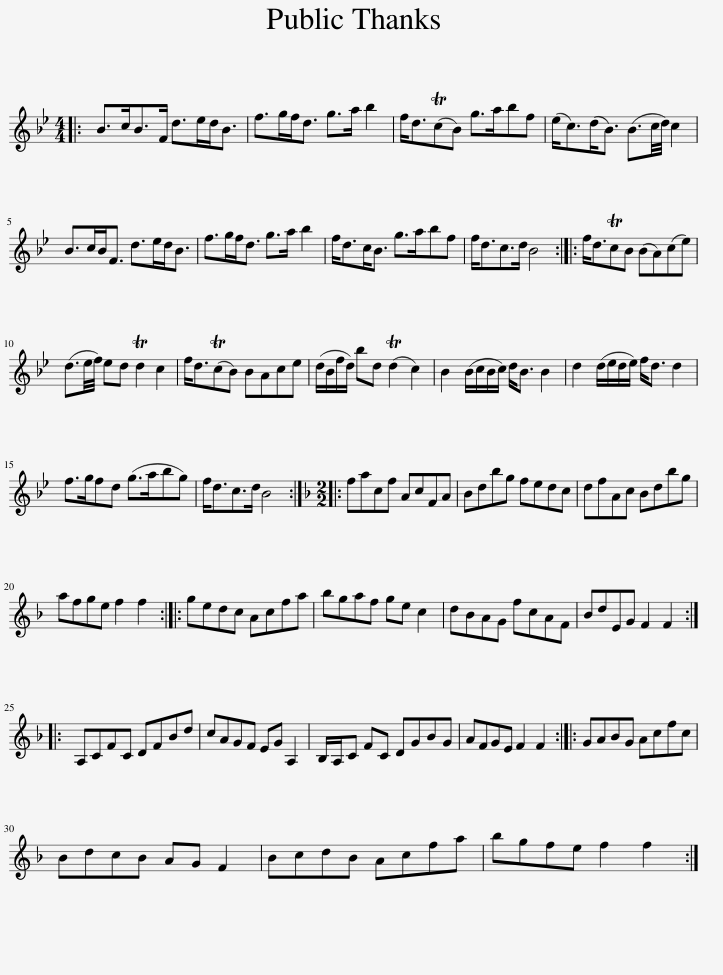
X:1
L:1/8
M:4/4
I:linebreak $
K:Bb
V:1 treble
V:1
|: B>cB>F d>ed<B | f>gf<d g>a b2 | f<d(TcB) g>abf | (e<c)(d<B) (B3/2c/4d/4) c2 |$ B>cB<F d>ed<B | %5
 f>gf<d g>a b2 | f<dc<B g>abf | f<dc>d B4 :: f<dTcB (BA)(ce) |$ (d3/2e/4f/4) ed Td2 c2 | %10
 f<d(TcB) BAce | (d/B/f/d/) bd (Td2 c2) | B2 (B/c/B/c/) d<B B2 | d2 (d/e/d/e/) f<d d2 |$ f>gfd (g>abg) | %15
 f<dc>d B4 ::[K:F][M:2/2] facf AcFA | Bdbg fedc | dfAc Bdbg |$ afge f2 f2 :: %20
 gedc Acfa | bgaf ge c2 | dBAG fcAF | BdEG F2 F2 ::$ A,CFC DFBd | %25
 cAGF EG A,2 | B,/A,/C FC DGBG | AFGE F2 F2 :: GABG Acfc |$ BdcB AG F2 | %30
 BcdB Acfa | bgfe f2 f2 :| %32
